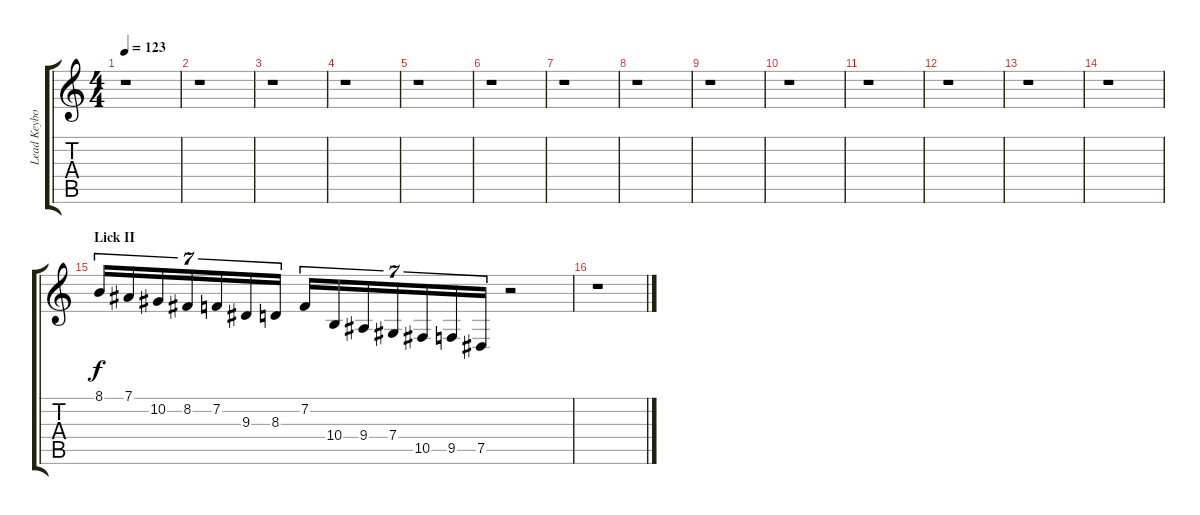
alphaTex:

\track ("Lead Keyboard" "Lead Keybo") {instrument lead2sawtooth}
\staff {score tabs}
\tuning (Eb4 Bb3 Gb3 Db3 Ab2 Eb2) {hide}
\ts (4 4)
\tempo 123
\clef g2
\ks c
r.1{dy f} |
r.1 |
r.1 |
r.1 |
r.1 |
r.1 |
r.1 |
r.1 |
r.1 |
r.1 |
r.1 |
r.1 |
r.1 |
r.1 |
\section ("" "Lick II")
8.1.16{tu (7 4) volume 12 instrument contrabass} 7.1.16{tu (7 4)} 10.2.16{tu (7 4)} 8.2.16{tu (7 4)} 7.2.16{tu (7 4)} 9.3.16{tu (7 4)} 8.3.16{tu (7 4)} 7.2.16{tu (7 4)} 10.4.16{tu (7 4)} 9.4.16{tu (7 4)} 7.4.16{tu (7 4)} 10.5.16{tu (7 4)} 9.5.16{tu (7 4)} 7.5.16{tu (7 4)} r.2 |
r.1
